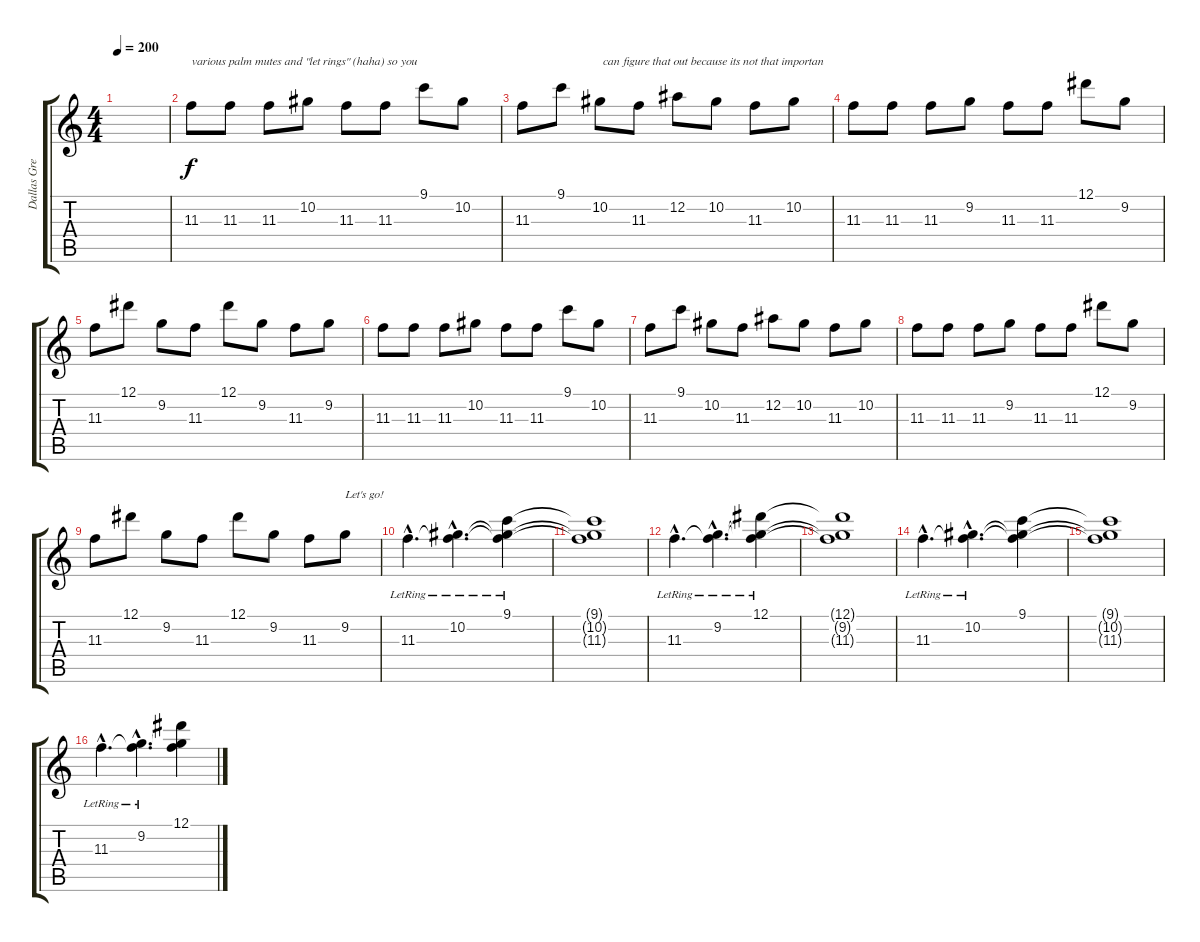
\track ("Dallas Green (Guitar 2)" "Dallas Gre") {instrument overdrivenguitar}
\staff {score tabs}
\tuning (Eb4 Bb3 Gb3 Db3 Ab2 Db2) {hide}
\ts (4 4)
\tempo 200
\clef g2
\ks c
|
11.3.8{txt "various palm mutes and \"let rings\" (haha) so you "} 11.3.8 11.3.8 10.2.8 11.3.8 11.3.8 9.1.8 10.2.8 |
11.3.8 9.1.8 10.2.8{txt " can figure that out because its not that importan"} 11.3.8 12.2.8 10.2.8 11.3.8 10.2.8 |
11.3.8 11.3.8 11.3.8 9.2.8 11.3.8 11.3.8 12.1.8 9.2.8 |
11.3.8 12.1.8 9.2.8 11.3.8 12.1.8 9.2.8 11.3.8 9.2.8 |
11.3.8 11.3.8 11.3.8 10.2.8 11.3.8 11.3.8 9.1.8 10.2.8 |
11.3.8 9.1.8 10.2.8 11.3.8 12.2.8 10.2.8 11.3.8 10.2.8 |
11.3.8 11.3.8 11.3.8 9.2.8 11.3.8 11.3.8 12.1.8 9.2.8 |
11.3.8 12.1.8 9.2.8 11.3.8 12.1.8 9.2.8 11.3.8 9.2.8{txt "Let's go!"} |
11.3{hac lr}.4{d} (10.2{hac lr} 11.3{hac t}).4{d} (9.1{lr} 10.2{t} 11.3{t}).4 |
(9.1{t} 10.2{t} 11.3{t}).1 |
11.3{hac lr}.4{d} (9.2{hac lr} 11.3{hac t}).4{d} (12.1{lr} 9.2{t} 11.3{t}).4 |
(12.1{t} 9.2{t} 11.3{t}).1 |
11.3{hac lr}.4{d} (10.2{hac lr} 11.3{hac t}).4{d} (9.1 10.2{t} 11.3{t}).4 |
(9.1{t} 10.2{t} 11.3{t}).1 |
11.3{hac lr}.4{d} (9.2{hac lr} 11.3{hac t}).4{d} (12.1 9.2{t} 11.3{t}).4
